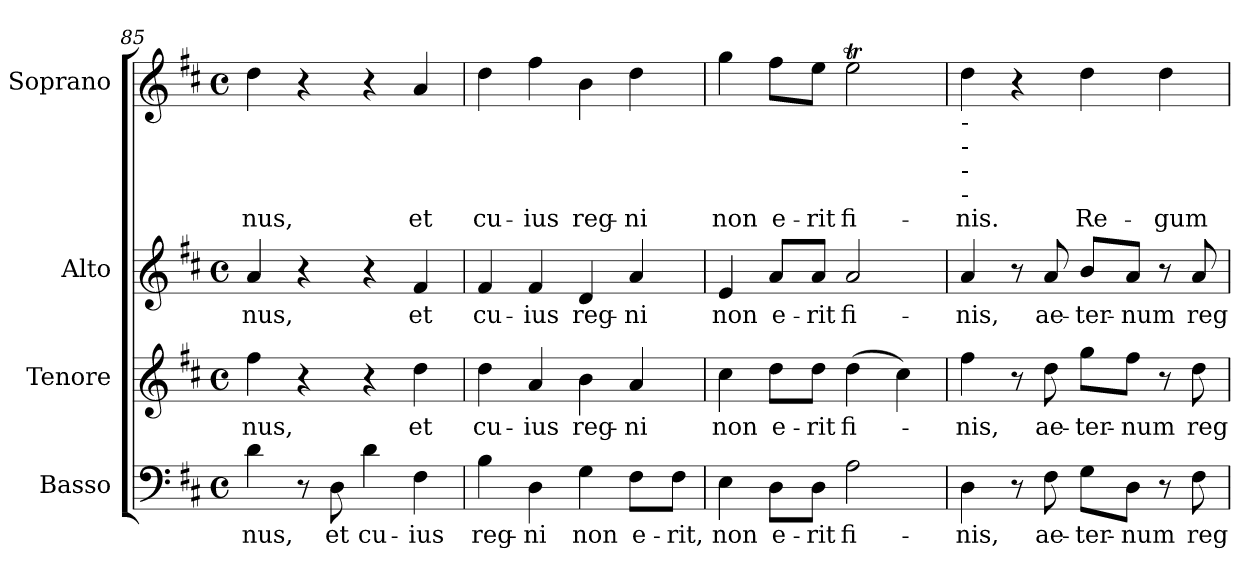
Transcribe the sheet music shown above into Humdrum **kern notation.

**kern	**text	**kern	**text	**kern	**text	**kern	**text
*part4	*part4	*part3	*part3	*part2	*part2	*part1	*part1
*staff4	*staff4	*staff3	*staff3	*staff2	*staff2	*staff1	*staff1
*I"Basso	*	*I"Tenore	*	*I"Alto	*	*I"Soprano	*
*I'B.	*	*I'T.	*	*I'A.	*	*I'S.	*
*clefF4	*	*clefG2	*	*clefG2	*	*clefG2	*
*	*	*ITrd7c12	*	*	*	*	*
*k[f#c#]	*	*k[f#c#]	*	*k[f#c#]	*	*k[f#c#]	*
*D:	*	*D:	*	*D:	*	*D:	*
*M4/4	*	*M4/4	*	*M4/4	*	*M4/4	*
*met(c)	*	*met(c)	*	*met(c)	*	*met(c)	*
=85	=85	=85	=85	=85	=85	=85	=85
!	!LO:LY:b:color=#000000	!	!	!	!	!	!
!	!	!	!LO:LY:b:color=#000000	!	!	!	!
!	!	!	!	!	!LO:LY:b:color=#000000	!	!
!	!	!	!	!	!	!	!LO:LY:b:color=#000000
4di\	-nus,	4f#i\	-nus,	4ai/	-nus,	4ddi\	-nus,
8r	.	4r	.	4r	.	4r	.
!	!LO:LY:b:color=#000000	!	!	!	!	!	!
8Di\	et	.	.	.	.	.	.
!	!LO:LY:b:color=#000000	!	!	!	!	!	!
4di\	cu-	4r	.	4r	.	4r	.
!	!LO:LY:b:color=#000000	!	!	!	!	!	!
!	!	!	!LO:LY:b:color=#000000	!	!	!	!
!	!	!	!	!	!LO:LY:b:color=#000000	!	!
!	!	!	!	!	!	!	!LO:LY:b:color=#000000
4F#i\	-ius	4di\	et	4f#i/	et	4ai/	et
=86	=86	=86	=86	=86	=86	=86	=86
!	!LO:LY:b:color=#000000	!	!	!	!	!	!
!	!	!	!LO:LY:b:color=#000000	!	!	!	!
!	!	!	!	!	!LO:LY:b:color=#000000	!	!
!	!	!	!	!	!	!	!LO:LY:b:color=#000000
4Bi\	reg-	4di\	cu-	4f#i/	cu-	4ddi\	cu-
!	!LO:LY:b:color=#000000	!	!	!	!	!	!
!	!	!	!LO:LY:b:color=#000000	!	!	!	!
!	!	!	!	!	!LO:LY:b:color=#000000	!	!
!	!	!	!	!	!	!	!LO:LY:b:color=#000000
4Di\	-ni	4Ai/	-ius	4f#i/	-ius	4ff#i\	-ius
!	!LO:LY:b:color=#000000	!	!	!	!	!	!
!	!	!	!LO:LY:b:color=#000000	!	!	!	!
!	!	!	!	!	!LO:LY:b:color=#000000	!	!
!	!	!	!	!	!	!	!LO:LY:b:color=#000000
4Gi\	non	4Bi\	reg-	4di/	reg-	4bi\	reg-
!	!LO:LY:b:color=#000000	!	!	!	!	!	!
!	!	!	!LO:LY:b:color=#000000	!	!	!	!
!	!	!	!	!	!LO:LY:b:color=#000000	!	!
!	!	!	!	!	!	!	!LO:LY:b:color=#000000
8F#i\L	e-	4Ai/	-ni	4ai/	-ni	4ddi\	-ni
!	!LO:LY:b:color=#000000	!	!	!	!	!	!
8F#i\J	-rit,	.	.	.	.	.	.
=87	=87	=87	=87	=87	=87	=87	=87
!	!LO:LY:b:color=#000000	!	!	!	!	!	!
!	!	!	!LO:LY:b:color=#000000	!	!	!	!
!	!	!	!	!	!LO:LY:b:color=#000000	!	!
!	!	!	!	!	!	!	!LO:LY:b:color=#000000
4Ei\	non	4c#i\	non	4ei/	non	4ggi\	non
!	!LO:LY:b:color=#000000	!	!	!	!	!	!
!	!	!	!LO:LY:b:color=#000000	!	!	!	!
!	!	!	!	!	!LO:LY:b:color=#000000	!	!
!	!	!	!	!	!	!	!LO:LY:b:color=#000000
8Di\L	e-	8di\L	e-	8ai/L	e-	8ff#i\L	e-
!	!LO:LY:b:color=#000000	!	!	!	!	!	!
!	!	!	!LO:LY:b:color=#000000	!	!	!	!
!	!	!	!	!	!LO:LY:b:color=#000000	!	!
!	!	!	!	!	!	!	!LO:LY:b:color=#000000
8Di\J	-rit	8di\J	-rit	8ai/J	-rit	8eei\J	-rit
!	!LO:LY:b:color=#000000	!	!	!	!	!	!
!	!	!	!LO:LY:b:color=#000000	!	!	!	!
!	!	!	!	!	!LO:LY:b:color=#000000	!	!
!	!	!	!	!	!	!	!LO:LY:b:color=#000000
2Ai\	fi-	(4di\	fi-	2ai/	fi-	2eeTi\	fi-
.	.	4c#i\)	.	.	.	.	.
!!LO:LB:g=z
=88	=88	=88	=88	=88	=88	=88	=88
!	!LO:LY:b:color=#000000	!	!	!	!	!	!
!	!	!	!LO:LY:b:color=#000000	!	!	!	!
!	!	!	!	!	!LO:LY:b:color=#000000	!	!
!	!	!	!	!	!	!LO:TX:b:t=-	!
!	!	!	!	!	!	!LO:TX:b:t=-	!
!	!	!	!	!	!	!LO:TX:b:t=-	!
!	!	!	!	!	!	!LO:TX:b:t=-	!
!	!	!	!	!	!	!	!LO:LY:b:color=#000000
4Di\	-nis,	4f#i\	-nis,	4ai/	-nis,	4ddi\	-nis.
8r	.	8r	.	8r	.	4r	.
!	!LO:LY:b:color=#000000	!	!	!	!	!	!
!	!	!	!LO:LY:b:color=#000000	!	!	!	!
!	!	!	!	!	!LO:LY:b:color=#000000	!	!
8F#i\	ae-	8di\	ae-	8ai/	ae-	.	.
!	!LO:LY:b:color=#000000	!	!	!	!	!	!
!	!	!	!LO:LY:b:color=#000000	!	!	!	!
!	!	!	!	!	!LO:LY:b:color=#000000	!	!
!	!	!	!	!	!	!	!LO:LY:b:color=#000000
8Gi\L	-ter-	8gi\L	-ter-	8bi/L	-ter-	4ddi\	Re-
!	!LO:LY:b:color=#000000	!	!	!	!	!	!
!	!	!	!LO:LY:b:color=#000000	!	!	!	!
!	!	!	!	!	!LO:LY:b:color=#000000	!	!
8Di\J	-num	8f#i\J	-num	8ai/J	-num	.	.
!	!	!	!	!	!	!	!LO:LY:b:color=#000000
8r	.	8r	.	8r	.	4ddi\	-gum
!	!LO:LY:b:color=#000000	!	!	!	!	!	!
!	!	!	!LO:LY:b:color=#000000	!	!	!	!
!	!	!	!	!	!LO:LY:b:color=#000000	!	!
8F#i\	reg-	8di\	reg-	8ai/	reg-	.	.
=	=	=	=	=	=	=	=
*-	*-	*-	*-	*-	*-	*-	*-
